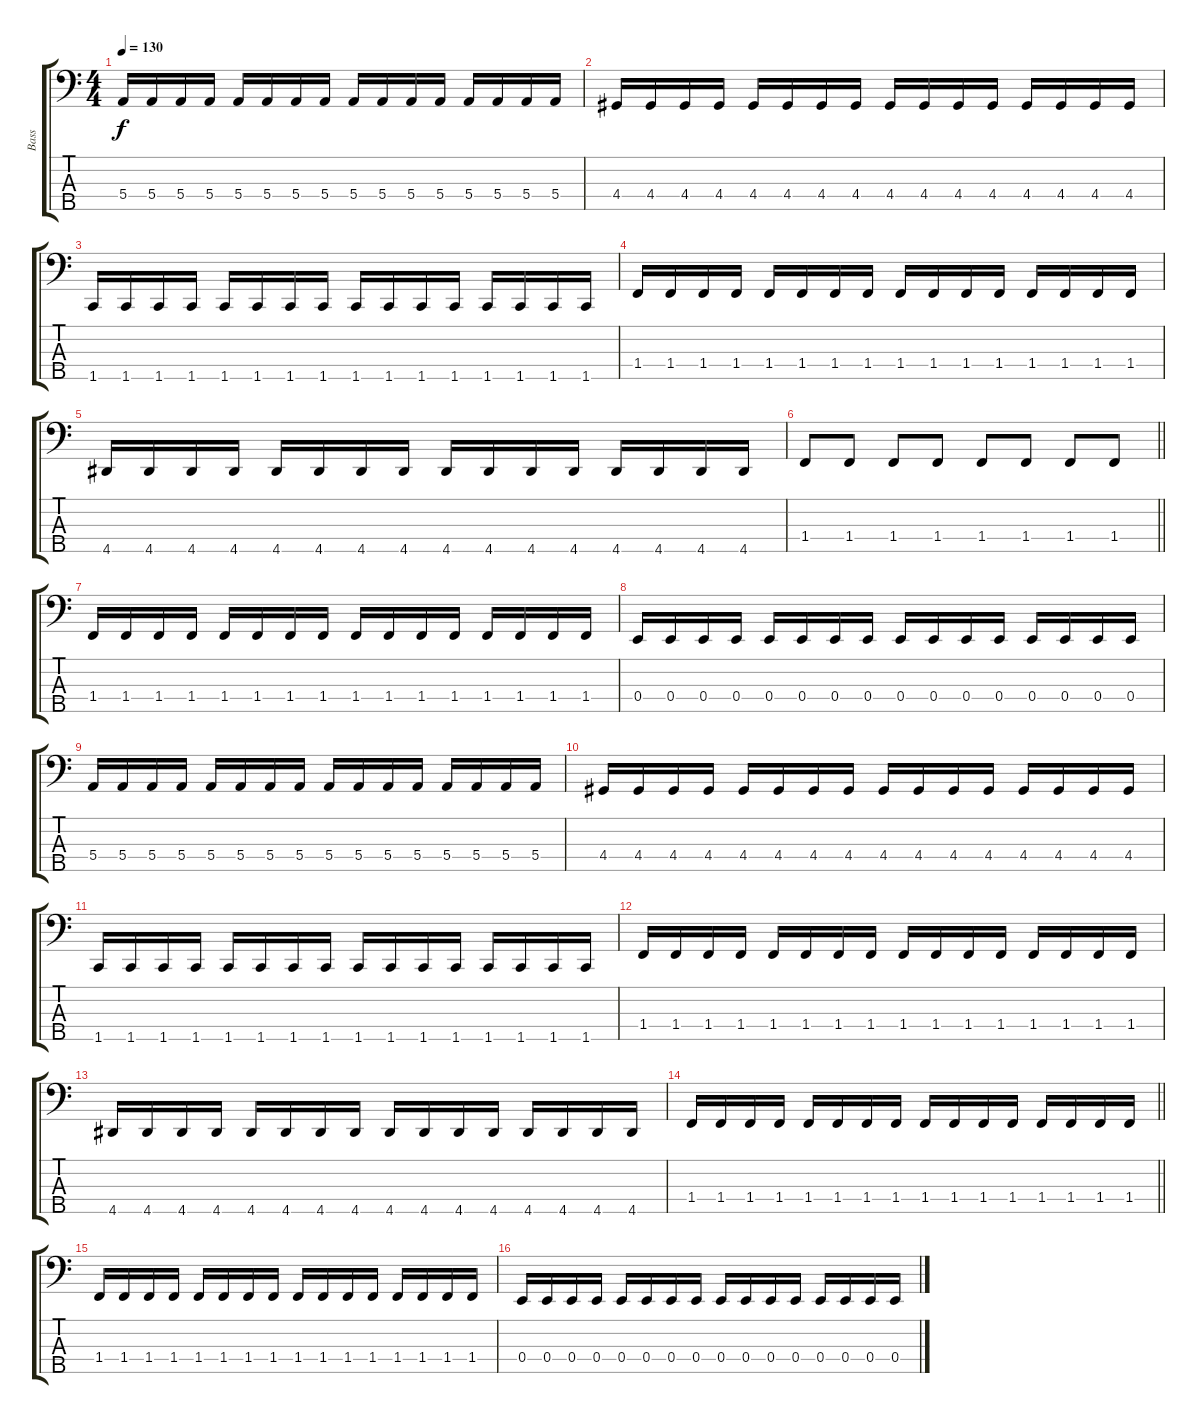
\track ("Bass" "Bass") {instrument electricbassfinger}
\staff {score tabs}
\tuning (G2 D2 A1 E1 B0) {hide}
\ts (4 4)
\tempo 130
\clef f4
\ks c
5.4.16{dy f} 5.4.16 5.4.16 5.4.16 5.4.16 5.4.16 5.4.16 5.4.16 5.4.16 5.4.16 5.4.16 5.4.16 5.4.16 5.4.16 5.4.16 5.4.16 |
4.4.16 4.4.16 4.4.16 4.4.16 4.4.16 4.4.16 4.4.16 4.4.16 4.4.16 4.4.16 4.4.16 4.4.16 4.4.16 4.4.16 4.4.16 4.4.16 |
1.5.16 1.5.16 1.5.16 1.5.16 1.5.16 1.5.16 1.5.16 1.5.16 1.5.16 1.5.16 1.5.16 1.5.16 1.5.16 1.5.16 1.5.16 1.5.16 |
1.4.16 1.4.16 1.4.16 1.4.16 1.4.16 1.4.16 1.4.16 1.4.16 1.4.16 1.4.16 1.4.16 1.4.16 1.4.16 1.4.16 1.4.16 1.4.16 |
4.5.16 4.5.16 4.5.16 4.5.16 4.5.16 4.5.16 4.5.16 4.5.16 4.5.16 4.5.16 4.5.16 4.5.16 4.5.16 4.5.16 4.5.16 4.5.16 |
\barLineRight lightlight
1.4.8 1.4.8 1.4.8 1.4.8 1.4.8 1.4.8 1.4.8 1.4.8 |
1.4.16 1.4.16 1.4.16 1.4.16 1.4.16 1.4.16 1.4.16 1.4.16 1.4.16 1.4.16 1.4.16 1.4.16 1.4.16 1.4.16 1.4.16 1.4.16 |
0.4.16 0.4.16 0.4.16 0.4.16 0.4.16 0.4.16 0.4.16 0.4.16 0.4.16 0.4.16 0.4.16 0.4.16 0.4.16 0.4.16 0.4.16 0.4.16 |
5.4.16 5.4.16 5.4.16 5.4.16 5.4.16 5.4.16 5.4.16 5.4.16 5.4.16 5.4.16 5.4.16 5.4.16 5.4.16 5.4.16 5.4.16 5.4.16 |
4.4.16 4.4.16 4.4.16 4.4.16 4.4.16 4.4.16 4.4.16 4.4.16 4.4.16 4.4.16 4.4.16 4.4.16 4.4.16 4.4.16 4.4.16 4.4.16 |
1.5.16 1.5.16 1.5.16 1.5.16 1.5.16 1.5.16 1.5.16 1.5.16 1.5.16 1.5.16 1.5.16 1.5.16 1.5.16 1.5.16 1.5.16 1.5.16 |
1.4.16 1.4.16 1.4.16 1.4.16 1.4.16 1.4.16 1.4.16 1.4.16 1.4.16 1.4.16 1.4.16 1.4.16 1.4.16 1.4.16 1.4.16 1.4.16 |
4.5.16 4.5.16 4.5.16 4.5.16 4.5.16 4.5.16 4.5.16 4.5.16 4.5.16 4.5.16 4.5.16 4.5.16 4.5.16 4.5.16 4.5.16 4.5.16 |
\barLineRight lightlight
1.4.16 1.4.16 1.4.16 1.4.16 1.4.16 1.4.16 1.4.16 1.4.16 1.4.16 1.4.16 1.4.16 1.4.16 1.4.16 1.4.16 1.4.16 1.4.16 |
1.4.16 1.4.16 1.4.16 1.4.16 1.4.16 1.4.16 1.4.16 1.4.16 1.4.16 1.4.16 1.4.16 1.4.16 1.4.16 1.4.16 1.4.16 1.4.16 |
0.4.16 0.4.16 0.4.16 0.4.16 0.4.16 0.4.16 0.4.16 0.4.16 0.4.16 0.4.16 0.4.16 0.4.16 0.4.16 0.4.16 0.4.16 0.4.16
